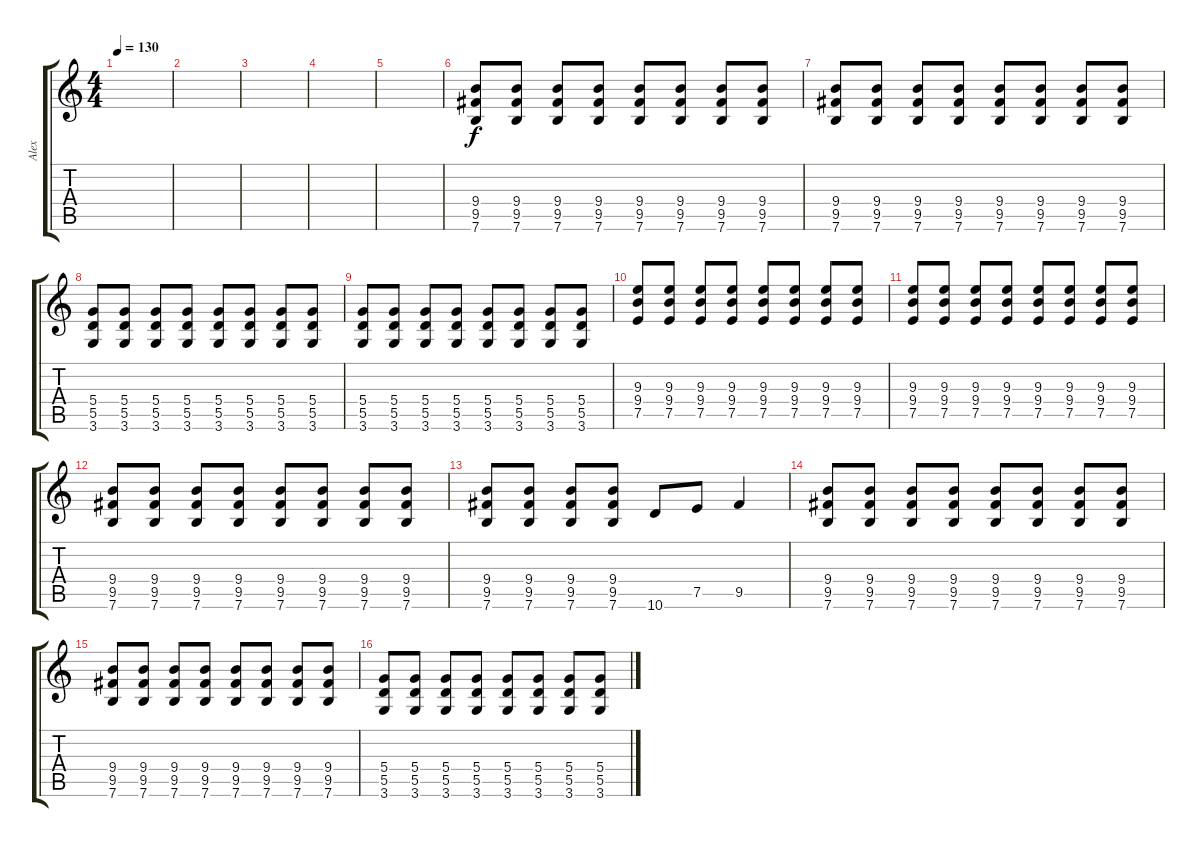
\track ("Alex" "Alex") {instrument overdrivenguitar}
\staff {score tabs}
\tuning (E4 B3 G3 D3 A2 E2) {hide}
\ts (4 4)
\tempo 130
\clef g2
\ks c
|
|
|
|
|
(9.4 9.5 7.6).8 (9.4 9.5 7.6).8 (9.4 9.5 7.6).8 (9.4 9.5 7.6).8 (9.4 9.5 7.6).8 (9.4 9.5 7.6).8 (9.4 9.5 7.6).8 (9.4 9.5 7.6).8 |
(9.4 9.5 7.6).8 (9.4 9.5 7.6).8 (9.4 9.5 7.6).8 (9.4 9.5 7.6).8 (9.4 9.5 7.6).8 (9.4 9.5 7.6).8 (9.4 9.5 7.6).8 (9.4 9.5 7.6).8 |
(5.4 5.5 3.6).8 (5.4 5.5 3.6).8 (5.4 5.5 3.6).8 (5.4 5.5 3.6).8 (5.4 5.5 3.6).8 (5.4 5.5 3.6).8 (5.4 5.5 3.6).8 (5.4 5.5 3.6).8 |
(5.4 5.5 3.6).8 (5.4 5.5 3.6).8 (5.4 5.5 3.6).8 (5.4 5.5 3.6).8 (5.4 5.5 3.6).8 (5.4 5.5 3.6).8 (5.4 5.5 3.6).8 (5.4 5.5 3.6).8 |
(9.3 9.4 7.5).8 (9.3 9.4 7.5).8 (9.3 9.4 7.5).8 (9.3 9.4 7.5).8 (9.3 9.4 7.5).8 (9.3 9.4 7.5).8 (9.3 9.4 7.5).8 (9.3 9.4 7.5).8 |
(9.3 9.4 7.5).8 (9.3 9.4 7.5).8 (9.3 9.4 7.5).8 (9.3 9.4 7.5).8 (9.3 9.4 7.5).8 (9.3 9.4 7.5).8 (9.3 9.4 7.5).8 (9.3 9.4 7.5).8 |
(9.4 9.5 7.6).8 (9.4 9.5 7.6).8 (9.4 9.5 7.6).8 (9.4 9.5 7.6).8 (9.4 9.5 7.6).8 (9.4 9.5 7.6).8 (9.4 9.5 7.6).8 (9.4 9.5 7.6).8 |
(9.4 9.5 7.6).8 (9.4 9.5 7.6).8 (9.4 9.5 7.6).8 (9.4 9.5 7.6).8 10.6.8 7.5.8 9.5.4 |
(9.4 9.5 7.6).8 (9.4 9.5 7.6).8 (9.4 9.5 7.6).8 (9.4 9.5 7.6).8 (9.4 9.5 7.6).8 (9.4 9.5 7.6).8 (9.4 9.5 7.6).8 (9.4 9.5 7.6).8 |
(9.4 9.5 7.6).8 (9.4 9.5 7.6).8 (9.4 9.5 7.6).8 (9.4 9.5 7.6).8 (9.4 9.5 7.6).8 (9.4 9.5 7.6).8 (9.4 9.5 7.6).8 (9.4 9.5 7.6).8 |
(5.4 5.5 3.6).8 (5.4 5.5 3.6).8 (5.4 5.5 3.6).8 (5.4 5.5 3.6).8 (5.4 5.5 3.6).8 (5.4 5.5 3.6).8 (5.4 5.5 3.6).8 (5.4 5.5 3.6).8
